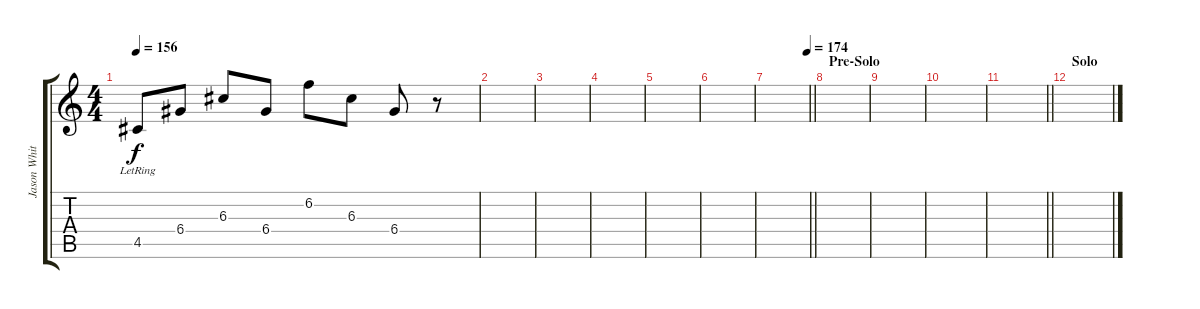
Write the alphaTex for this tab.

\track ("Jason White - Guitar" "Jason Whit") {instrument acousticguitarsteel}
\staff {score tabs}
\tuning (E4 B3 G3 D3 A2 E2) {hide}
\ts (4 4)
\tempo 156
\clef g2
\ks c
4.5{lr}.8{dy f} 6.4.8 6.3.8 6.4.8 6.2.8 6.3.8 6.4.8 r.8 |
|
|
|
|
|
\tempo (174 0.96875)
\barLineRight lightlight
|
\section ("" "Pre-Solo")
|
|
|
\barLineRight lightlight
|
\section ("" "Solo")
